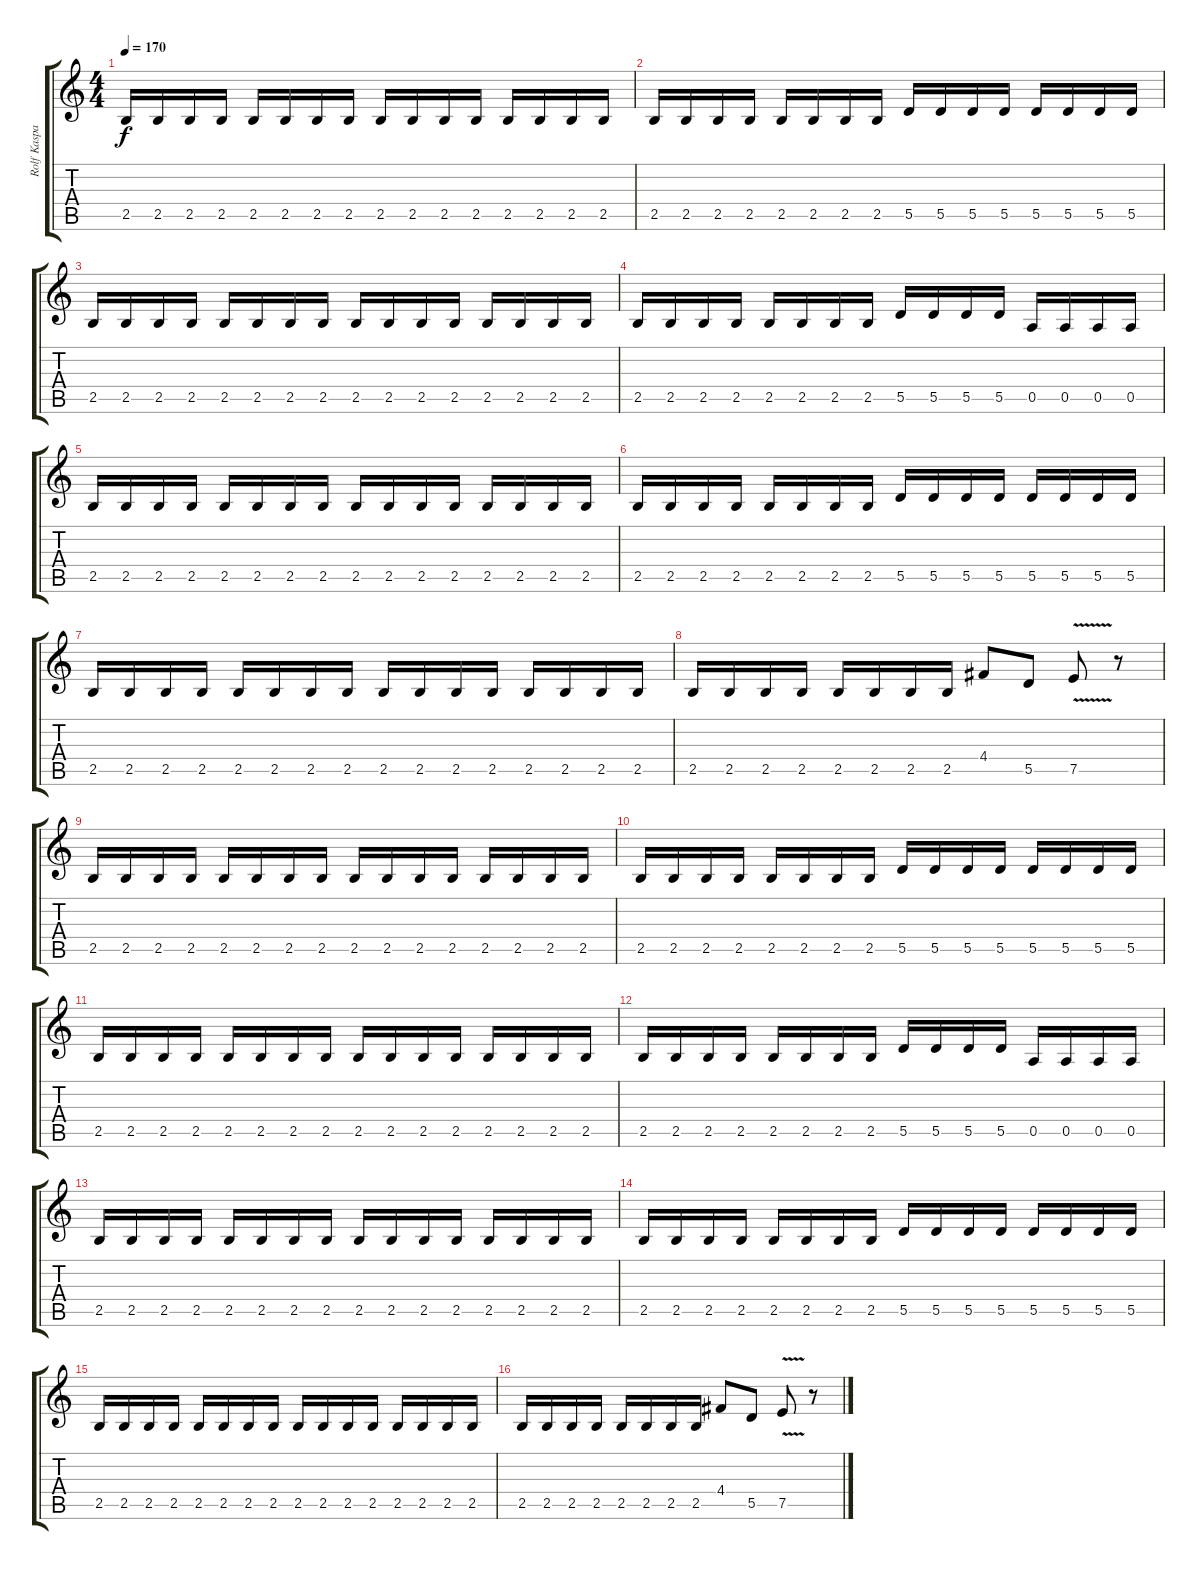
\track ("Rolf Kasparek" "Rolf Kaspa") {instrument distortionguitar}
\staff {score tabs}
\tuning (E4 B3 G3 D3 A2 E2) {hide}
\ts (4 4)
\tempo 170
\clef g2
\ks c
2.5.16{dy f} 2.5.16 2.5.16 2.5.16 2.5.16 2.5.16 2.5.16 2.5.16 2.5.16 2.5.16 2.5.16 2.5.16 2.5.16 2.5.16 2.5.16 2.5.16 |
2.5.16 2.5.16 2.5.16 2.5.16 2.5.16 2.5.16 2.5.16 2.5.16 5.5.16 5.5.16 5.5.16 5.5.16 5.5.16 5.5.16 5.5.16 5.5.16 |
2.5.16 2.5.16 2.5.16 2.5.16 2.5.16 2.5.16 2.5.16 2.5.16 2.5.16 2.5.16 2.5.16 2.5.16 2.5.16 2.5.16 2.5.16 2.5.16 |
2.5.16 2.5.16 2.5.16 2.5.16 2.5.16 2.5.16 2.5.16 2.5.16 5.5.16 5.5.16 5.5.16 5.5.16 0.5.16 0.5.16 0.5.16 0.5.16 |
2.5.16 2.5.16 2.5.16 2.5.16 2.5.16 2.5.16 2.5.16 2.5.16 2.5.16 2.5.16 2.5.16 2.5.16 2.5.16 2.5.16 2.5.16 2.5.16 |
2.5.16 2.5.16 2.5.16 2.5.16 2.5.16 2.5.16 2.5.16 2.5.16 5.5.16 5.5.16 5.5.16 5.5.16 5.5.16 5.5.16 5.5.16 5.5.16 |
2.5.16 2.5.16 2.5.16 2.5.16 2.5.16 2.5.16 2.5.16 2.5.16 2.5.16 2.5.16 2.5.16 2.5.16 2.5.16 2.5.16 2.5.16 2.5.16 |
2.5.16 2.5.16 2.5.16 2.5.16 2.5.16 2.5.16 2.5.16 2.5.16 4.4.8 5.5.8 7.5{v}.8 r.8 |
2.5.16 2.5.16 2.5.16 2.5.16 2.5.16 2.5.16 2.5.16 2.5.16 2.5.16 2.5.16 2.5.16 2.5.16 2.5.16 2.5.16 2.5.16 2.5.16 |
2.5.16 2.5.16 2.5.16 2.5.16 2.5.16 2.5.16 2.5.16 2.5.16 5.5.16 5.5.16 5.5.16 5.5.16 5.5.16 5.5.16 5.5.16 5.5.16 |
2.5.16 2.5.16 2.5.16 2.5.16 2.5.16 2.5.16 2.5.16 2.5.16 2.5.16 2.5.16 2.5.16 2.5.16 2.5.16 2.5.16 2.5.16 2.5.16 |
2.5.16 2.5.16 2.5.16 2.5.16 2.5.16 2.5.16 2.5.16 2.5.16 5.5.16 5.5.16 5.5.16 5.5.16 0.5.16 0.5.16 0.5.16 0.5.16 |
2.5.16 2.5.16 2.5.16 2.5.16 2.5.16 2.5.16 2.5.16 2.5.16 2.5.16 2.5.16 2.5.16 2.5.16 2.5.16 2.5.16 2.5.16 2.5.16 |
2.5.16 2.5.16 2.5.16 2.5.16 2.5.16 2.5.16 2.5.16 2.5.16 5.5.16 5.5.16 5.5.16 5.5.16 5.5.16 5.5.16 5.5.16 5.5.16 |
2.5.16 2.5.16 2.5.16 2.5.16 2.5.16 2.5.16 2.5.16 2.5.16 2.5.16 2.5.16 2.5.16 2.5.16 2.5.16 2.5.16 2.5.16 2.5.16 |
2.5.16 2.5.16 2.5.16 2.5.16 2.5.16 2.5.16 2.5.16 2.5.16 4.4.8 5.5.8 7.5{v}.8 r.8
